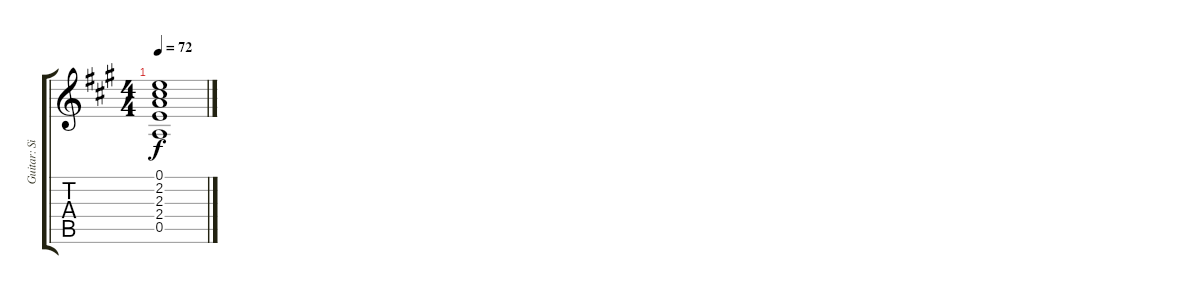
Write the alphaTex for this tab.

\track ("Guitar: Sid" "Guitar: Si") {instrument acousticguitarsteel}
\staff {score tabs}
\tuning (E4 B3 G3 D3 A2 E2) {hide}
\ts (4 4)
\tempo 72
\clef g2
\ks a
(0.1 2.2 2.3 2.4 0.5).1{dy f}
